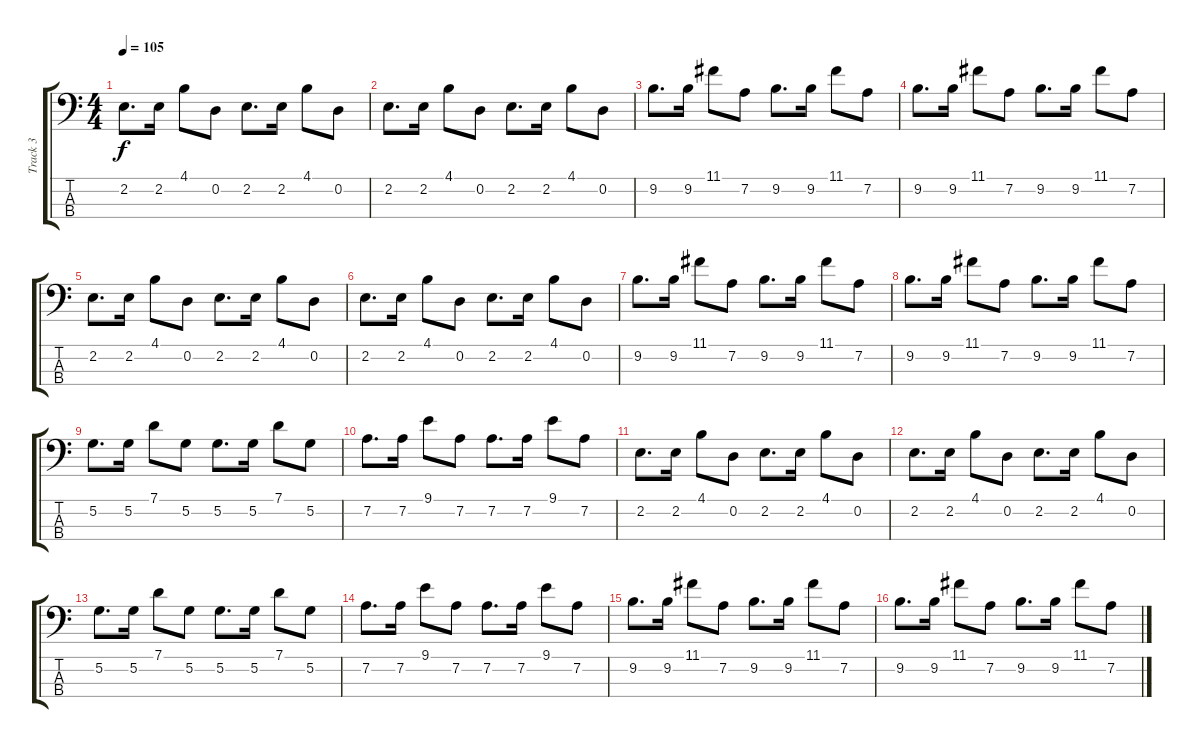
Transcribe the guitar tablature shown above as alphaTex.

\track ("Track 3" "Track 3") {instrument slapbass2}
\staff {score tabs}
\tuning (G2 D2 A1 E1) {hide}
\ts (4 4)
\tempo 105
\clef f4
\ks c
2.2.8{d dy f} 2.2.16 4.1.8 0.2.8 2.2.8{d} 2.2.16 4.1.8 0.2.8 |
2.2.8{d} 2.2.16 4.1.8 0.2.8 2.2.8{d} 2.2.16 4.1.8 0.2.8 |
9.2.8{d} 9.2.16 11.1.8 7.2.8 9.2.8{d} 9.2.16 11.1.8 7.2.8 |
9.2.8{d} 9.2.16 11.1.8 7.2.8 9.2.8{d} 9.2.16 11.1.8 7.2.8 |
2.2.8{d} 2.2.16 4.1.8 0.2.8 2.2.8{d} 2.2.16 4.1.8 0.2.8 |
2.2.8{d} 2.2.16 4.1.8 0.2.8 2.2.8{d} 2.2.16 4.1.8 0.2.8 |
9.2.8{d} 9.2.16 11.1.8 7.2.8 9.2.8{d} 9.2.16 11.1.8 7.2.8 |
9.2.8{d} 9.2.16 11.1.8 7.2.8 9.2.8{d} 9.2.16 11.1.8 7.2.8 |
5.2.8{d} 5.2.16 7.1.8 5.2.8 5.2.8{d} 5.2.16 7.1.8 5.2.8 |
7.2.8{d} 7.2.16 9.1.8 7.2.8 7.2.8{d} 7.2.16 9.1.8 7.2.8 |
2.2.8{d} 2.2.16 4.1.8 0.2.8 2.2.8{d} 2.2.16 4.1.8 0.2.8 |
2.2.8{d} 2.2.16 4.1.8 0.2.8 2.2.8{d} 2.2.16 4.1.8 0.2.8 |
5.2.8{d} 5.2.16 7.1.8 5.2.8 5.2.8{d} 5.2.16 7.1.8 5.2.8 |
7.2.8{d} 7.2.16 9.1.8 7.2.8 7.2.8{d} 7.2.16 9.1.8 7.2.8 |
9.2.8{d} 9.2.16 11.1.8 7.2.8 9.2.8{d} 9.2.16 11.1.8 7.2.8 |
9.2.8{d} 9.2.16 11.1.8 7.2.8 9.2.8{d} 9.2.16 11.1.8 7.2.8
